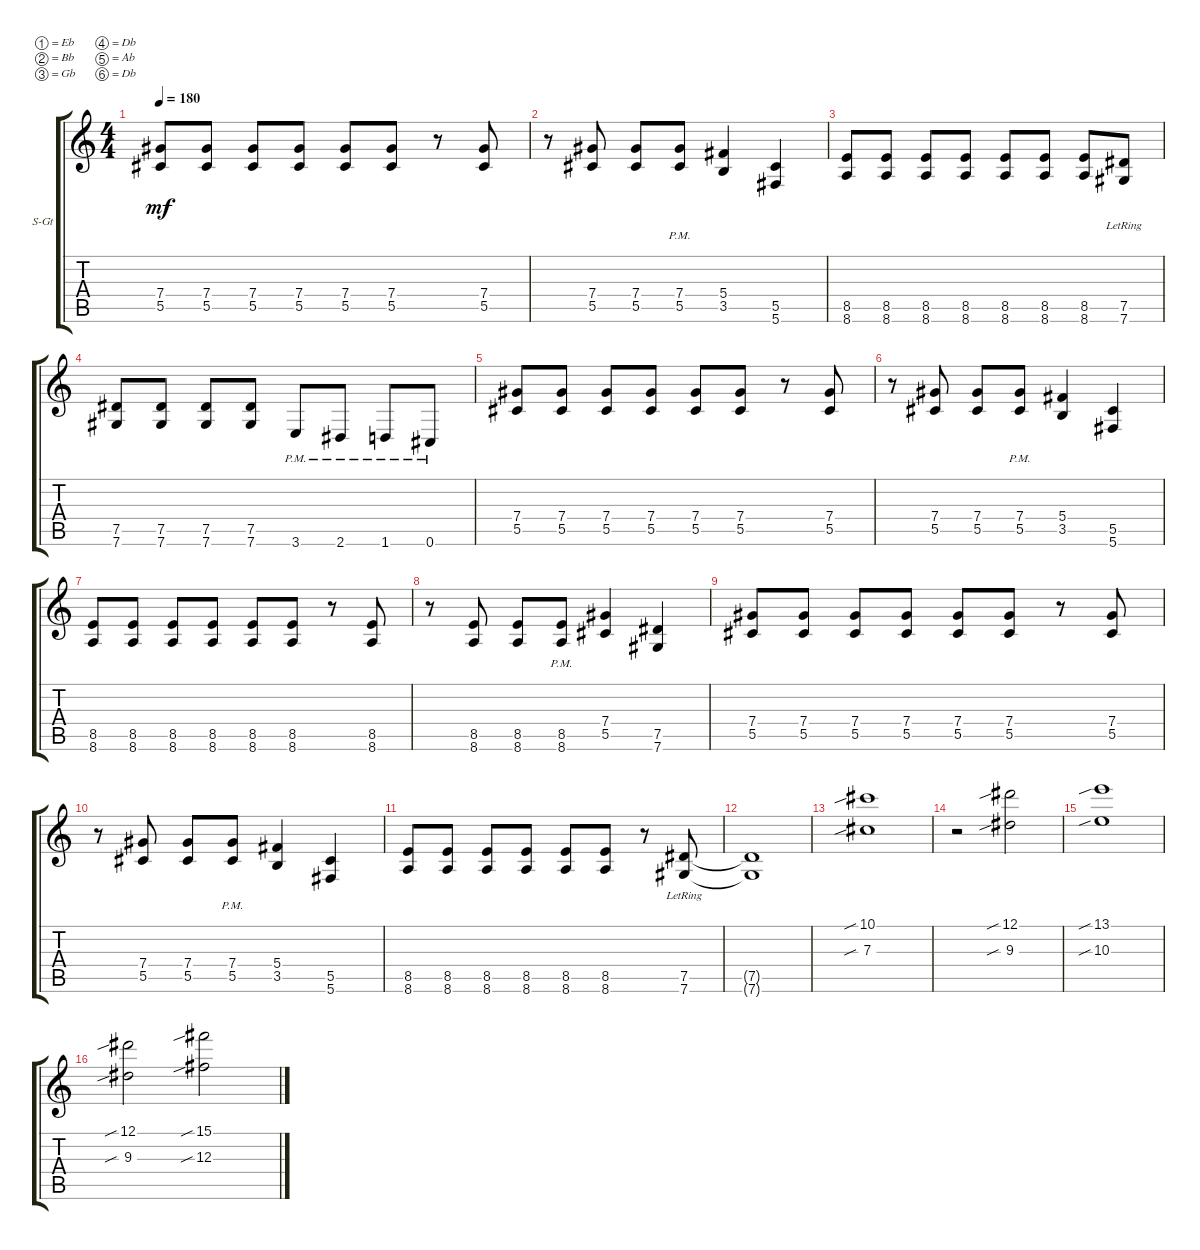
\defaultSystemsLayout 4
\bracketExtendMode groupsimilarinstruments
\firstSystemTrackNameOrientation horizontal
\otherSystemsTrackNameOrientation horizontal
\track ("Steel Guitar" "S-Gt") {instrument acousticguitarsteel}
\staff {score tabs}
\tuning (Eb4 Bb3 Gb3 Db3 Ab2 Db2)
\ts (4 4)
\tempo 180
\clef g2
\ks c
(5.5 7.4).8{dy mf} (5.5 7.4).8 (5.5 7.4).8 (5.5 7.4).8 (5.5 7.4).8 (5.5 7.4).8 r.8 (5.5 7.4).8 |
r.8 (5.5 7.4).8 (5.5 7.4).8 (7.4{pm} 5.5{pm}).8 (5.4 3.5).4 (5.6 5.5).4 |
(8.6 8.5).8 (8.5 8.6).8 (8.6 8.5).8 (8.5 8.6).8 (8.6 8.5).8 (8.6 8.5).8 (8.5 8.6).8 (7.5{lr} 7.6{lr}).8 |
(7.5 7.6).8 (7.5 7.6).8 (7.5 7.6).8 (7.5 7.6).8 3.6{pm}.8 2.6{pm}.8 1.6{pm}.8 0.6{pm}.8 |
(5.5 7.4).8 (5.5 7.4).8 (5.5 7.4).8 (5.5 7.4).8 (5.5 7.4).8 (5.5 7.4).8 r.8 (7.4 5.5).8 |
r.8 (7.4 5.5).8 (5.5 7.4).8 (5.5{pm} 7.4{pm}).8 (3.5 5.4).4 (5.6 5.5).4 |
(8.6 8.5).8 (8.5 8.6).8 (8.6 8.5).8 (8.5 8.6).8 (8.6 8.5).8 (8.5 8.6).8 r.8 (8.5 8.6).8 |
r.8 (8.6 8.5).8 (8.5 8.6).8 (8.6{pm} 8.5{pm}).8 (5.5 7.4).4 (7.6 7.5).4 |
(5.5 7.4).8 (5.5 7.4).8 (5.5 7.4).8 (5.5 7.4).8 (5.5 7.4).8 (5.5 7.4).8 r.8 (5.5 7.4).8 |
r.8 (5.5 7.4).8 (5.5 7.4).8 (7.4{pm} 5.5{pm}).8 (5.4 3.5).4 (5.6 5.5).4 |
(8.6 8.5).8 (8.5 8.6).8 (8.6 8.5).8 (8.5 8.6).8 (8.6 8.5).8 (8.6 8.5).8 r.8 (7.5{lr} 7.6{lr}).8 |
(7.5{t} 7.6{t}).1 |
(7.3{sib} 10.1{sib}).1 |
r.2 (9.3{sib} 12.1{sib}).2 |
(10.3{sib} 13.1{sib}).1 |
(12.1{sib} 9.3{sib}).2 (12.3{sib} 15.1{sib}).2
